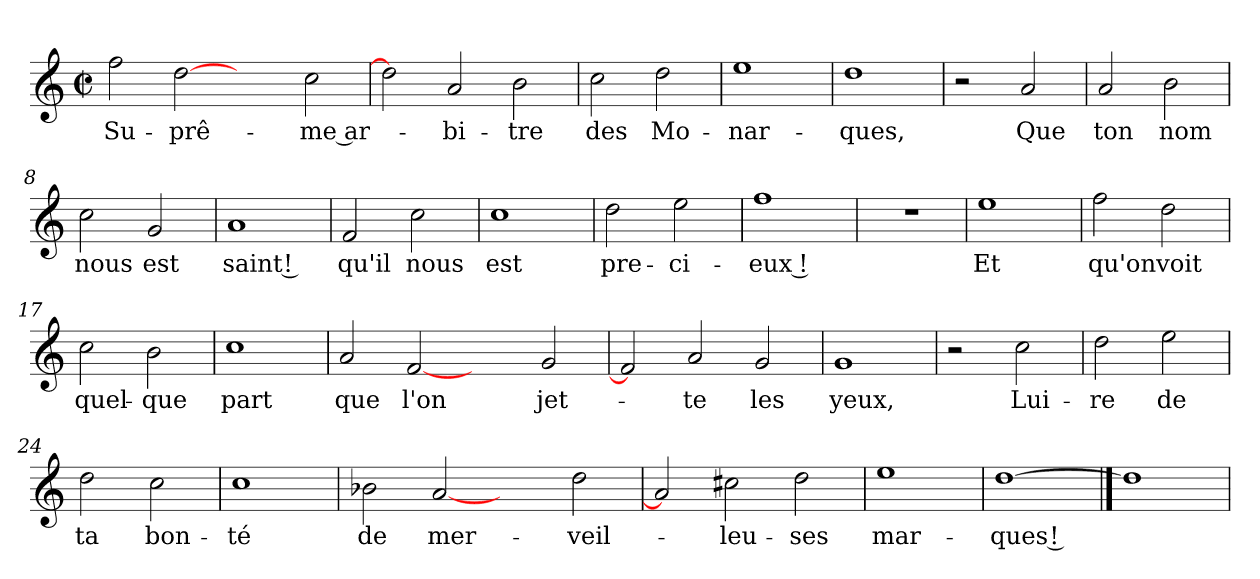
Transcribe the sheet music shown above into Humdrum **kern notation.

**kern	**text
*part1	*part1
*staff1	*staff1
*clefG2	*
*k[]	*
*C:	*
*M2/2	*
*met(c|)	*
=1	=1
2ff\	Su-
[2dd	-prê-
2ryy	.
2cc\	me ar-
=2	=2
2dd]	.
2a/	-bi-
2b\	-tre
=3	=3
2cc\	des
2dd\	Mo-
=4	=4
1ee	-nar-
=5	=5
1dd	-ques,
=6	=6
2r	.
2a/	Que
!!LO:LB:g=z
=7	=7
2a/	ton
2b\	nom
=8	=8
2cc\	nous
2g/	est
=9	=9
1a	saint !
=10	=10
2f/	qu'il
2cc\	nous
=11	=11
1cc	est
=12	=12
2dd\	pre-
2ee\	-ci-
=13	=13
1ff	-eux !
=14	=14
1r	.
!!LO:LB:g=z
=15	=15
1ee	Et
=16	=16
2ff\	qu'on
2dd\	voit
=17	=17
2cc\	quel-
2b\	-que
=18	=18
1cc	part
=19	=19
2a/	que
[2f	l'on
2ryy	.
2g/	jet-
=20	=20
2f]	.
2a/	-te
2g/	les
=21	=21
1g	yeux,
!!LO:LB:g=z
=22	=22
2r	.
2cc\	Lui-
=23	=23
2dd\	-re
2ee\	de
=24	=24
2dd\	ta
2cc\	bon-
=25	=25
1cc	-té
=26	=26
2b-X\	de
[2a	mer-
2ryy	.
2dd\	-veil-
=27	=27
2a]	.
2cc#X\	-leu-
2dd\	-ses
=28	=28
1ee	mar-
=29	=29
[1dd	-ques !
==30	==30
1dd]	.
=	=
*-	*-
